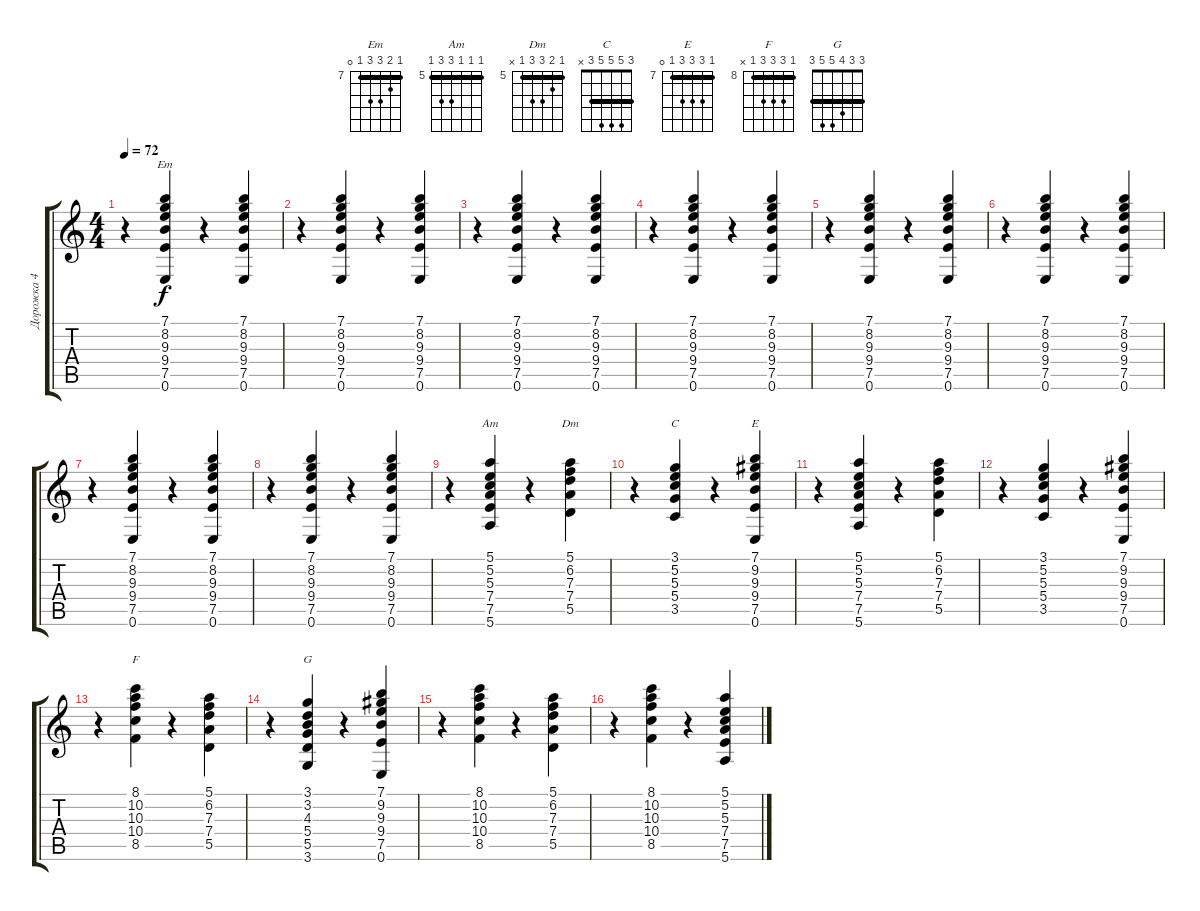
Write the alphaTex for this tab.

\track ("Дорожка 4" "Дорожка 4") {instrument acousticguitarsteel}
\staff {score tabs}
\tuning (E4 B3 G3 D3 A2 E2) {hide}
\chord ("Em" 7 8 9 9 7 0) {firstfret 7 barre 7}
\chord ("Am" 5 5 5 7 7 5) {firstfret 5 barre 5}
\chord ("Dm" 5 6 7 7 5 x) {firstfret 5 barre 5}
\chord ("C" 3 5 5 5 3 x) {barre 3}
\chord ("E" 7 9 9 9 7 0) {firstfret 7 barre 7}
\chord ("F" 8 10 10 10 8 x) {firstfret 8 barre 8}
\chord ("G" 3 3 4 5 5 3) {barre 3}
\ts (4 4)
\tempo 72
\clef g2
\ks c
r.4{dy f instrument acousticguitarsteel} (7.1 8.2 9.3 9.4 7.5 0.6).4{ch "Em"} r.4 (7.1 8.2 9.3 9.4 7.5 0.6).4 |
r.4 (7.1 8.2 9.3 9.4 7.5 0.6).4 r.4 (7.1 8.2 9.3 9.4 7.5 0.6).4 |
r.4 (7.1 8.2 9.3 9.4 7.5 0.6).4 r.4 (7.1 8.2 9.3 9.4 7.5 0.6).4 |
r.4 (7.1 8.2 9.3 9.4 7.5 0.6).4 r.4 (7.1 8.2 9.3 9.4 7.5 0.6).4 |
r.4 (7.1 8.2 9.3 9.4 7.5 0.6).4 r.4 (7.1 8.2 9.3 9.4 7.5 0.6).4 |
r.4 (7.1 8.2 9.3 9.4 7.5 0.6).4 r.4 (7.1 8.2 9.3 9.4 7.5 0.6).4 |
r.4 (7.1 8.2 9.3 9.4 7.5 0.6).4 r.4 (7.1 8.2 9.3 9.4 7.5 0.6).4 |
r.4 (7.1 8.2 9.3 9.4 7.5 0.6).4 r.4 (7.1 8.2 9.3 9.4 7.5 0.6).4 |
r.4 (5.1 5.2 5.3 7.4 7.5 5.6).4{ch "Am" volume 9} r.4 (5.1 6.2 7.3 7.4 5.5).4{ch "Dm"} |
r.4 (3.1 5.2 5.3 5.4 3.5).4{ch "C"} r.4 (7.1 9.2 9.3 9.4 7.5 0.6).4{ch "E"} |
r.4 (5.1 5.2 5.3 7.4 7.5 5.6).4 r.4 (5.1 6.2 7.3 7.4 5.5).4 |
r.4 (3.1 5.2 5.3 5.4 3.5).4 r.4 (7.1 9.2 9.3 9.4 7.5 0.6).4 |
r.4 (8.1 10.2 10.3 10.4 8.5).4{ch "F"} r.4 (5.1 6.2 7.3 7.4 5.5).4 |
r.4 (3.1 3.2 4.3 5.4 5.5 3.6).4{ch "G"} r.4 (7.1 9.2 9.3 9.4 7.5 0.6).4 |
r.4 (8.1 10.2 10.3 10.4 8.5).4 r.4 (5.1 6.2 7.3 7.4 5.5).4 |
r.4 (8.1 10.2 10.3 10.4 8.5).4 r.4 (5.1 5.2 5.3 7.4 7.5 5.6).4
